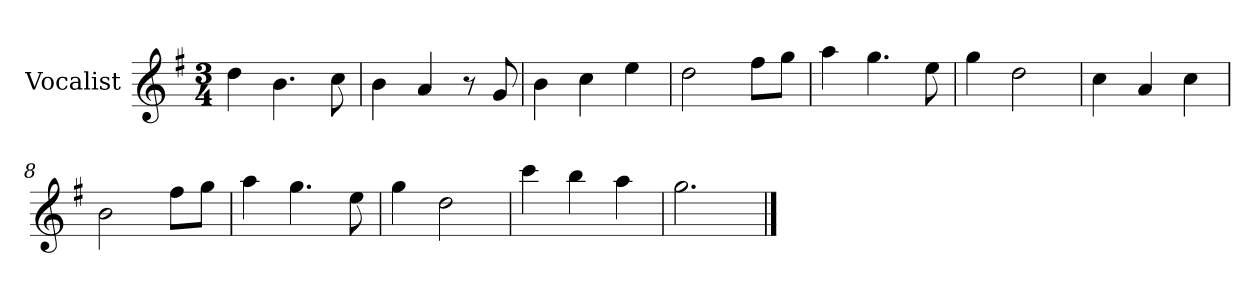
**kern
*part1
*staff1
*I"Vocalist
*k[f#]
*G:
*M3/4
=1
4dd
4.b
8cc
=2
4b
4a
8r
8g
=3
4b
4cc
4ee
=4
2dd
8ff#L
8ggJ
=5
4aa
4.gg
8ee
=6
4gg
2dd
=7
4cc
4a
4cc
=8
2b
8ff#L
8ggJ
=9
4aa
4.gg
8ee
=10
4gg
2dd
=11
4ccc
4bb
4aa
=12
2.gg
==
*-
